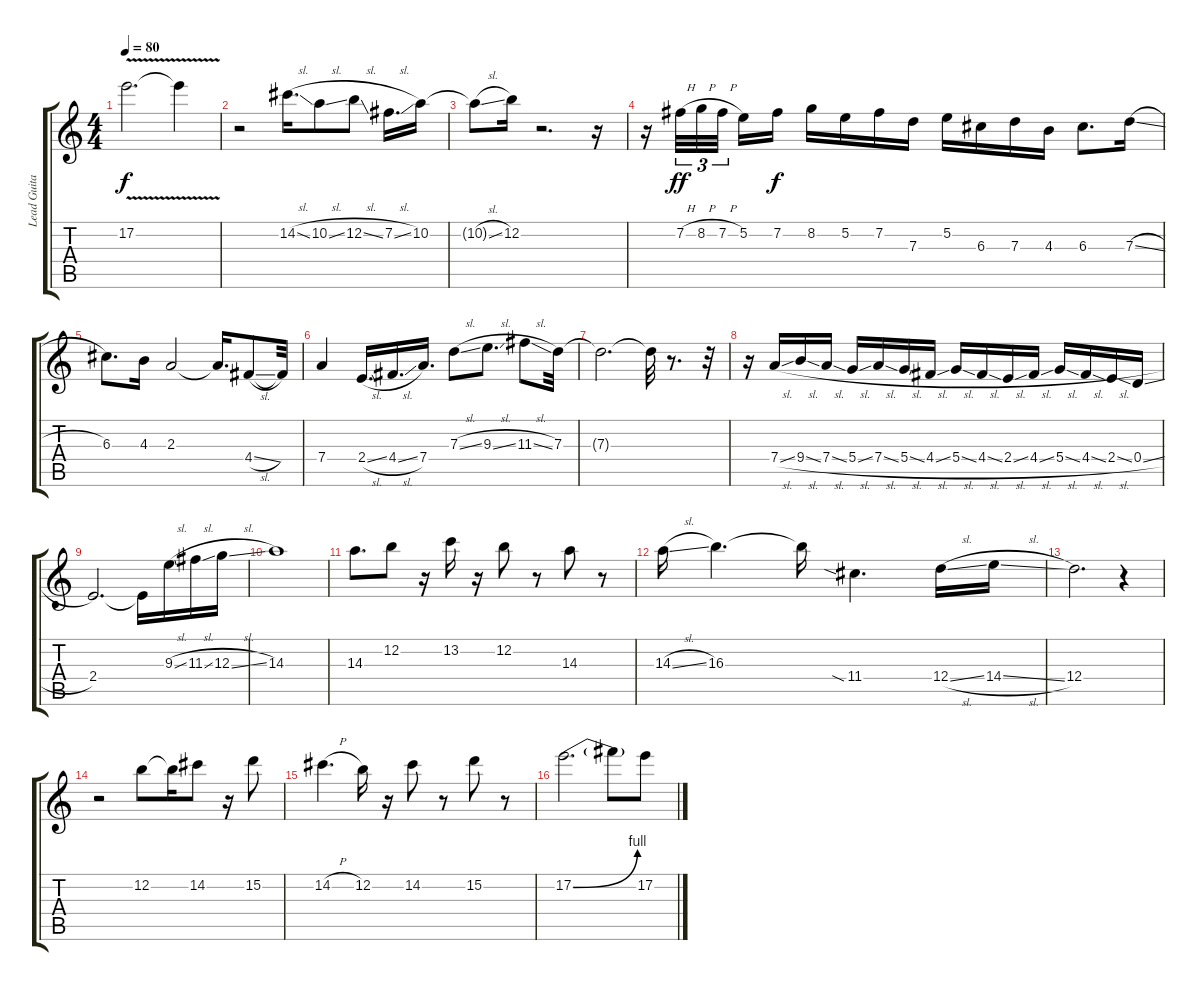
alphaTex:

\track ("Lead Guitar" "Lead Guita") {instrument distortionguitar}
\staff {score tabs}
\tuning (E4 B3 G3 D3 A2 E2) {hide}
\ts (4 4)
\tempo 80
\clef g2
\ks c
17.2{v}.2{d dy f} 17.2{t}.4 |
r.2 14.2{sl}.16{d} 10.2{sl}.8 12.2{sl}.8 7.2{sl}.16{d} 10.2.16 |
10.2{sl t}.8 12.2.16 r.2{d} r.16 |
r.16 7.2{h}.32{tu (3 2) dy ff} 8.2{h}.32{tu (3 2)} 7.2{h}.32{tu (3 2) beam splitsecondary} 5.2.16 7.2.16{dy f} 8.2.16 5.2.16 7.2.16 7.3.16 5.2.16 6.3.16 7.3.16 4.3.16 6.3.8{d} 7.3{sl}.16 |
6.3.8{d} 4.3.16 2.3.2 2.3{t}.16{d} 4.4{sl}.8 4.4{t}.32 |
7.4.4 2.4{sl}.16{d} 4.4{sl}.16{d} 7.4.16{d} 7.3{sl}.8 9.3{sl}.8{d} 11.3{sl}.8 7.3.32 |
7.3{t}.2{d} 7.3{t}.32 r.8{d} r.32 |
r.16 7.4{sl}.16 9.4{sl}.16 7.4{sl}.16 5.4{sl}.16 7.4{sl}.16 5.4{sl}.16 4.4{sl}.16 5.4{sl}.16 4.4{sl}.16 2.4{sl}.16 4.4{sl}.16 5.4{sl}.16 4.4{sl}.16 2.4{sl}.16 0.4{sl}.16 |
2.4.2{d} 2.4{t}.16 9.3{sl}.16 11.3{sl}.16 12.3{sl}.16 |
14.3.1 |
14.3.8{d} 12.2.8 r.16 13.2.16 r.16 12.2.8 r.8 14.3.8 r.8 |
14.3{sl}.16 16.3.4{d} 16.3{t}.16 11.4{sia}.4{d} 12.4{sl}.16 14.4{sl}.16 |
12.4.2{d} r.4 |
r.2 12.2.8 12.2{t}.16 14.2.8 r.16 15.2.8 |
14.2{h}.4{d} 12.2.16 r.16 14.2.8 r.8 15.2.8 r.8 |
17.2{be (bend 0 0 60 4)}.2{d} 17.2{t}.8 17.2.8
